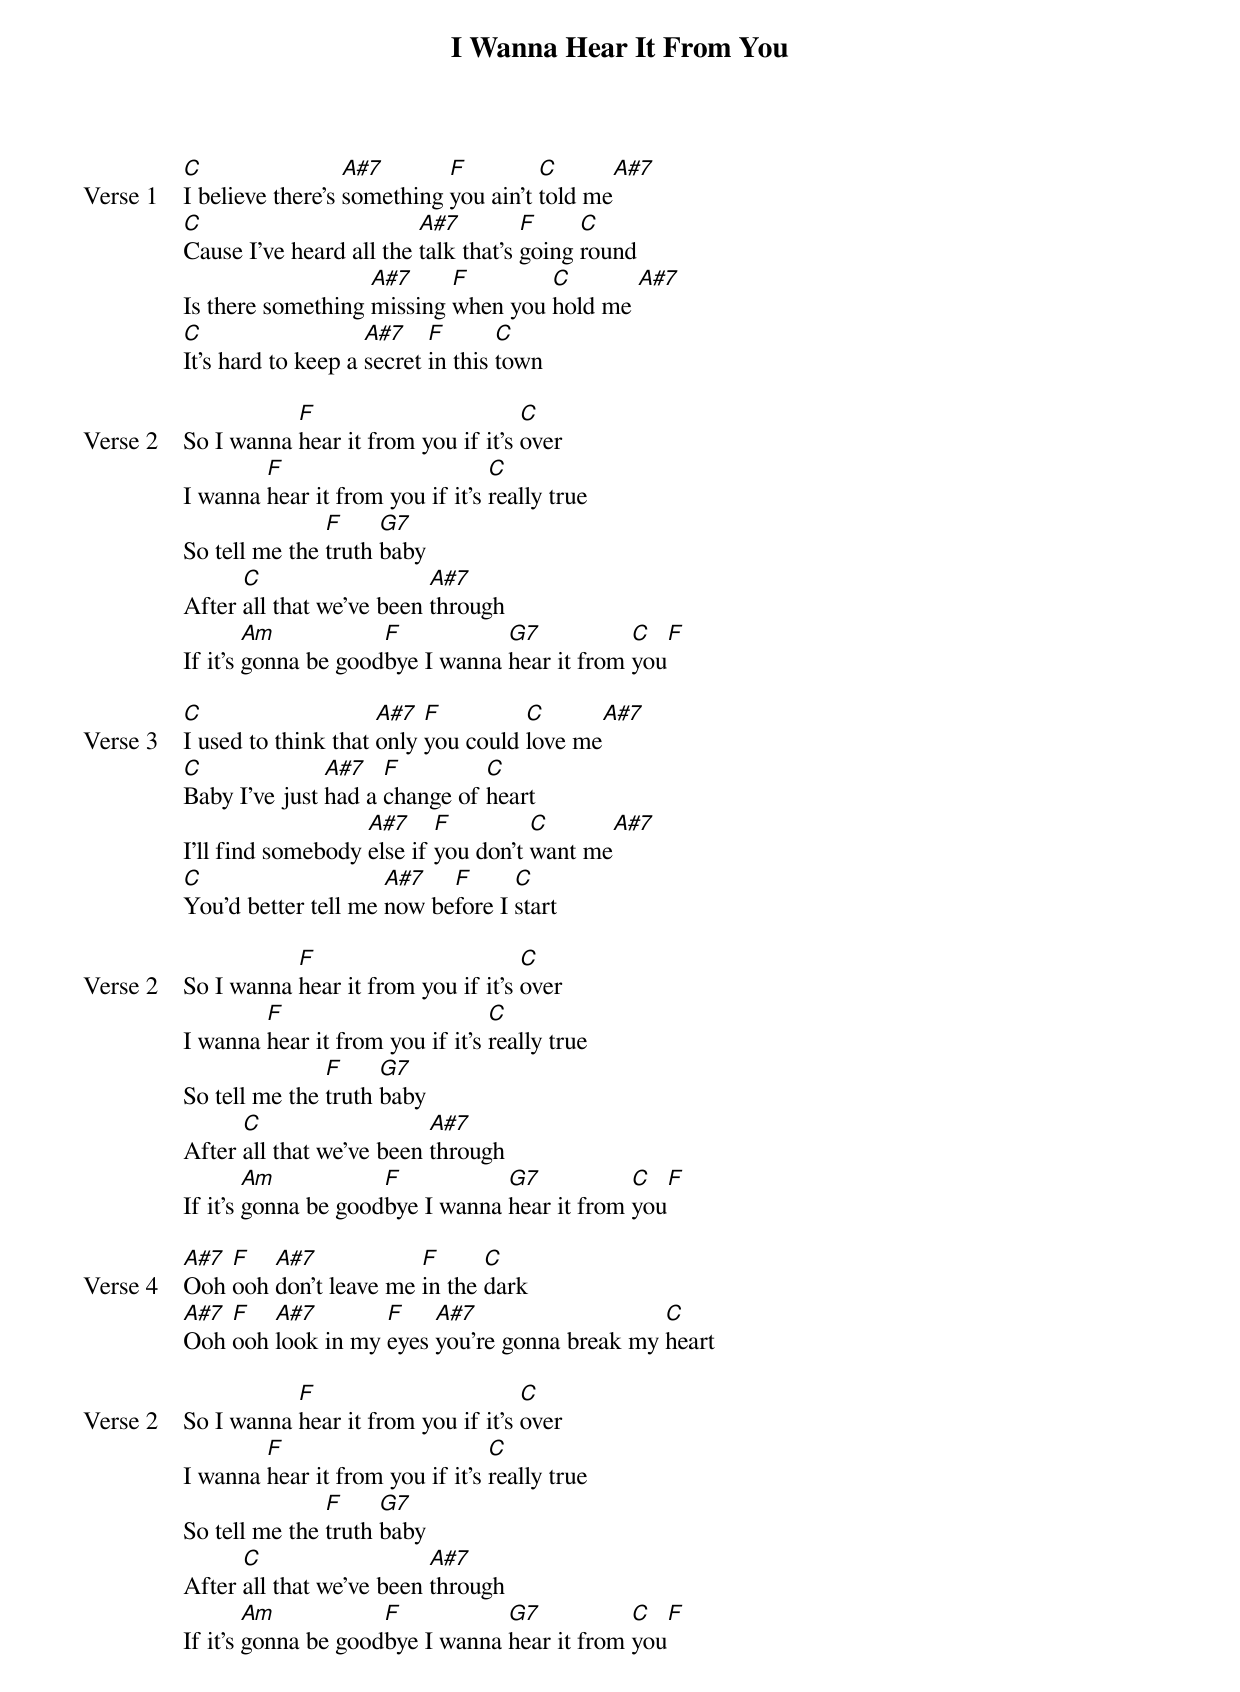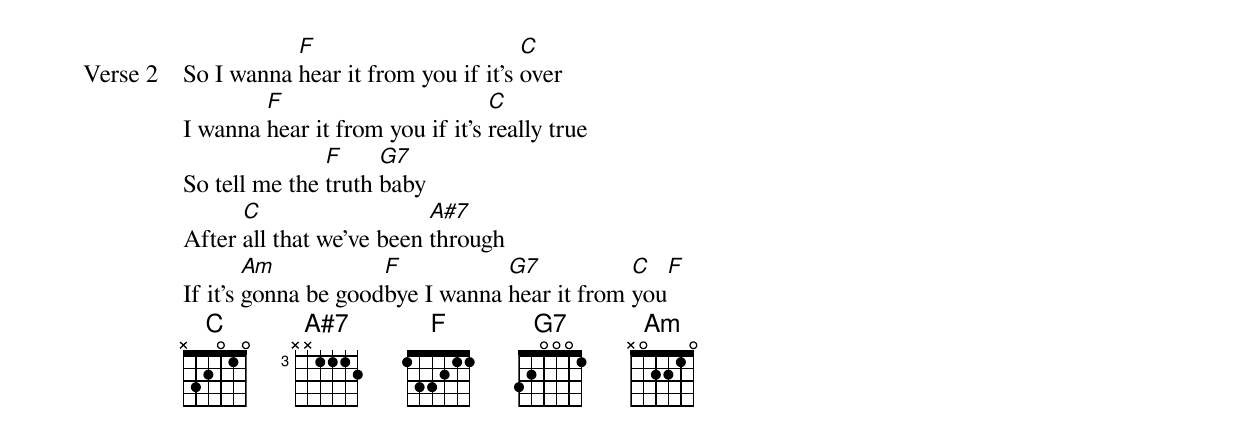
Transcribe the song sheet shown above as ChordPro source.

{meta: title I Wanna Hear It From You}
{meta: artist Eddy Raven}
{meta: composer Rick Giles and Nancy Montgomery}
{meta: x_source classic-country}
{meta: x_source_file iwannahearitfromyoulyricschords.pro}
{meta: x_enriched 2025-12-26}

{start_of_verse: Verse 1}
[C]I believe there's [A#7]something [F]you ain't [C]told me[A#7]
[C]Cause I've heard all the [A#7]talk that's [F]going [C]round
Is there something [A#7]missing [F]when you [C]hold me [A#7]
[C]It's hard to keep a [A#7]secret [F]in this [C]town
{end_of_verse}

{start_of_verse: Verse 2}
So I wanna [F]hear it from you if it's [C]over
I wanna [F]hear it from you if it's [C]really true
So tell me the [F]truth [G7]baby
After [C]all that we've been [A#7]through
If it's [Am]gonna be good[F]bye I wanna [G7]hear it from [C]you[F]
{end_of_verse}

{start_of_verse: Verse 3}
[C]I used to think that [A#7]only [F]you could [C]love me[A#7]
[C]Baby I've just [A#7]had a [F]change of [C]heart
I'll find somebody [A#7]else if [F]you don't [C]want me[A#7]
[C]You'd better tell me [A#7]now be[F]fore I [C]start
{end_of_verse}

{start_of_verse: Verse 2}
So I wanna [F]hear it from you if it's [C]over
I wanna [F]hear it from you if it's [C]really true
So tell me the [F]truth [G7]baby
After [C]all that we've been [A#7]through
If it's [Am]gonna be good[F]bye I wanna [G7]hear it from [C]you[F]
{end_of_verse}

{start_of_verse: Verse 4}
[A#7]Ooh [F]ooh [A#7]don't leave me [F]in the [C]dark
[A#7]Ooh [F]ooh [A#7]look in my [F]eyes [A#7]you're gonna break my [C]heart
{end_of_verse}

{start_of_verse: Verse 2}
So I wanna [F]hear it from you if it's [C]over
I wanna [F]hear it from you if it's [C]really true
So tell me the [F]truth [G7]baby
After [C]all that we've been [A#7]through
If it's [Am]gonna be good[F]bye I wanna [G7]hear it from [C]you[F]
{end_of_verse}

{start_of_verse: Verse 2}
So I wanna [F]hear it from you if it's [C]over
I wanna [F]hear it from you if it's [C]really true
So tell me the [F]truth [G7]baby
After [C]all that we've been [A#7]through
If it's [Am]gonna be good[F]bye I wanna [G7]hear it from [C]you[F]
{end_of_verse}
